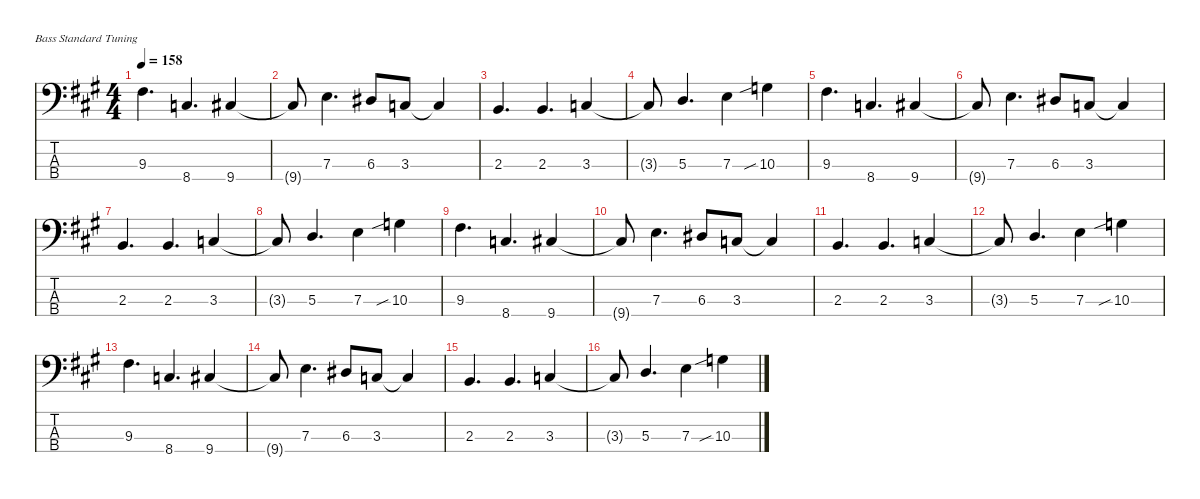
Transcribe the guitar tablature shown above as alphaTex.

\defaultSystemsLayout 4
\hideDynamics
\bracketExtendMode nobrackets
\singleTrackTrackNamePolicy hidden
\multiTrackTrackNamePolicy hidden
\firstSystemTrackNameMode fullname
\firstSystemTrackNameOrientation horizontal
\otherSystemsTrackNameOrientation horizontal
\track ("Bass" "el.bs.") {instrument electricbassfinger}
\staff {score tabs}
\tuning (G2 D2 A1 E1)
\ts (4 4)
\tempo 158
\clef f4
\ks f#minor
9.3{acc #}.4{d dy f beam Down} 8.4{acc forcenatural}.4{d beam Up} 9.4{acc #}.4{beam Up} |
9.4{t acc #}.8{beam Up} 7.3{acc forcenatural}.4{d beam Down} 6.3{acc #}.8{beam Up} 3.3{acc forcenatural}.8{beam Up} 3.3{t acc forcenatural}.4{beam Up} |
2.3{acc forcenatural}.4{d beam Up} 2.3{acc forcenatural}.4{d beam Up} 3.3{acc forcenatural}.4{beam Up} |
3.3{t acc forcenatural}.8{beam Up} 5.3{acc forcenatural}.4{d beam Up} 7.3{acc forcenatural}.4{beam Down} 10.3{sib acc forcenatural}.4{beam Down} |
9.3{acc #}.4{d beam Down} 8.4{acc forcenatural}.4{d beam Up} 9.4{acc #}.4{beam Up} |
9.4{t acc #}.8{beam Up} 7.3{acc forcenatural}.4{d beam Down} 6.3{acc #}.8{beam Up} 3.3{acc forcenatural}.8{beam Up} 3.3{t acc forcenatural}.4{beam Up} |
2.3{acc forcenatural}.4{d beam Up} 2.3{acc forcenatural}.4{d beam Up} 3.3{acc forcenatural}.4{beam Up} |
3.3{t acc forcenatural}.8{beam Up} 5.3{acc forcenatural}.4{d beam Up} 7.3{acc forcenatural}.4{beam Down} 10.3{sib acc forcenatural}.4{beam Down} |
9.3{acc #}.4{d beam Down} 8.4{acc forcenatural}.4{d beam Up} 9.4{acc #}.4{beam Up} |
9.4{t acc #}.8{beam Up} 7.3{acc forcenatural}.4{d beam Down} 6.3{acc #}.8{beam Up} 3.3{acc forcenatural}.8{beam Up} 3.3{t acc forcenatural}.4{beam Up} |
2.3{acc forcenatural}.4{d beam Up} 2.3{acc forcenatural}.4{d beam Up} 3.3{acc forcenatural}.4{beam Up} |
3.3{t acc forcenatural}.8{beam Up} 5.3{acc forcenatural}.4{d beam Up} 7.3{acc forcenatural}.4{beam Down} 10.3{sib acc forcenatural}.4{beam Down} |
9.3{acc #}.4{d beam Down} 8.4{acc forcenatural}.4{d beam Up} 9.4{acc #}.4{beam Up} |
9.4{t acc #}.8{beam Up} 7.3{acc forcenatural}.4{d beam Down} 6.3{acc #}.8{beam Up} 3.3{acc forcenatural}.8{beam Up} 3.3{t acc forcenatural}.4{beam Up} |
2.3{acc forcenatural}.4{d beam Up} 2.3{acc forcenatural}.4{d beam Up} 3.3{acc forcenatural}.4{beam Up} |
3.3{t acc forcenatural}.8{beam Up} 5.3{acc forcenatural}.4{d beam Up} 7.3{acc forcenatural}.4{beam Down} 10.3{sib acc forcenatural}.4{beam Down}
